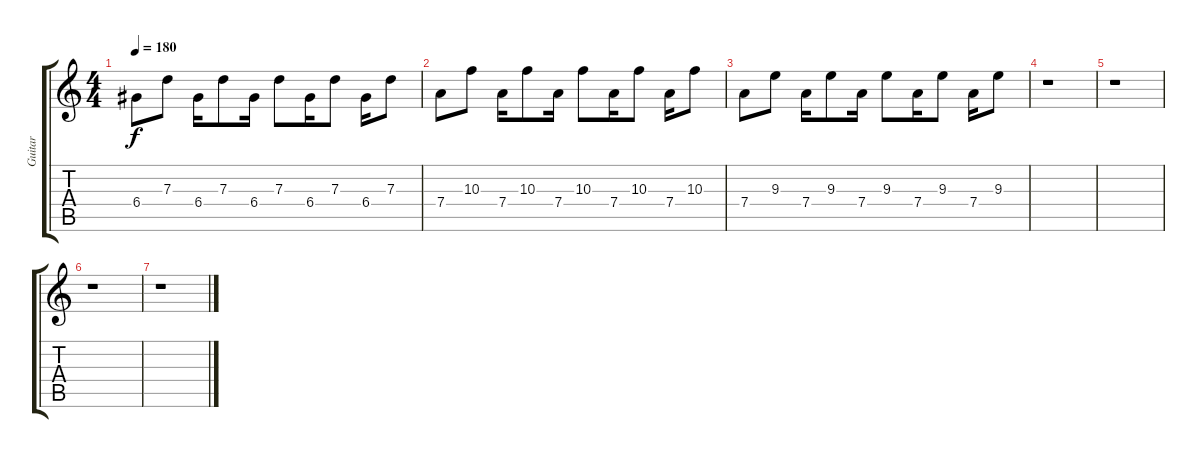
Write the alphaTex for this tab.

\track ("Guitar" "Guitar") {instrument distortionguitar}
\staff {score tabs}
\tuning (E4 B3 G3 D3 A2 E2) {hide}
\ts (4 4)
\tempo 180
\clef g2
\ks c
6.4.8{dy f} 7.3.8 6.4.16 7.3.8 6.4.16 7.3.8 6.4.16 7.3.8 6.4.16 7.3.8 |
7.4.8 10.3.8 7.4.16 10.3.8 7.4.16 10.3.8 7.4.16 10.3.8 7.4.16 10.3.8 |
7.4.8 9.3.8 7.4.16 9.3.8 7.4.16 9.3.8 7.4.16 9.3.8 7.4.16 9.3.8 |
r.1 |
r.1 |
r.1 |
r.1
